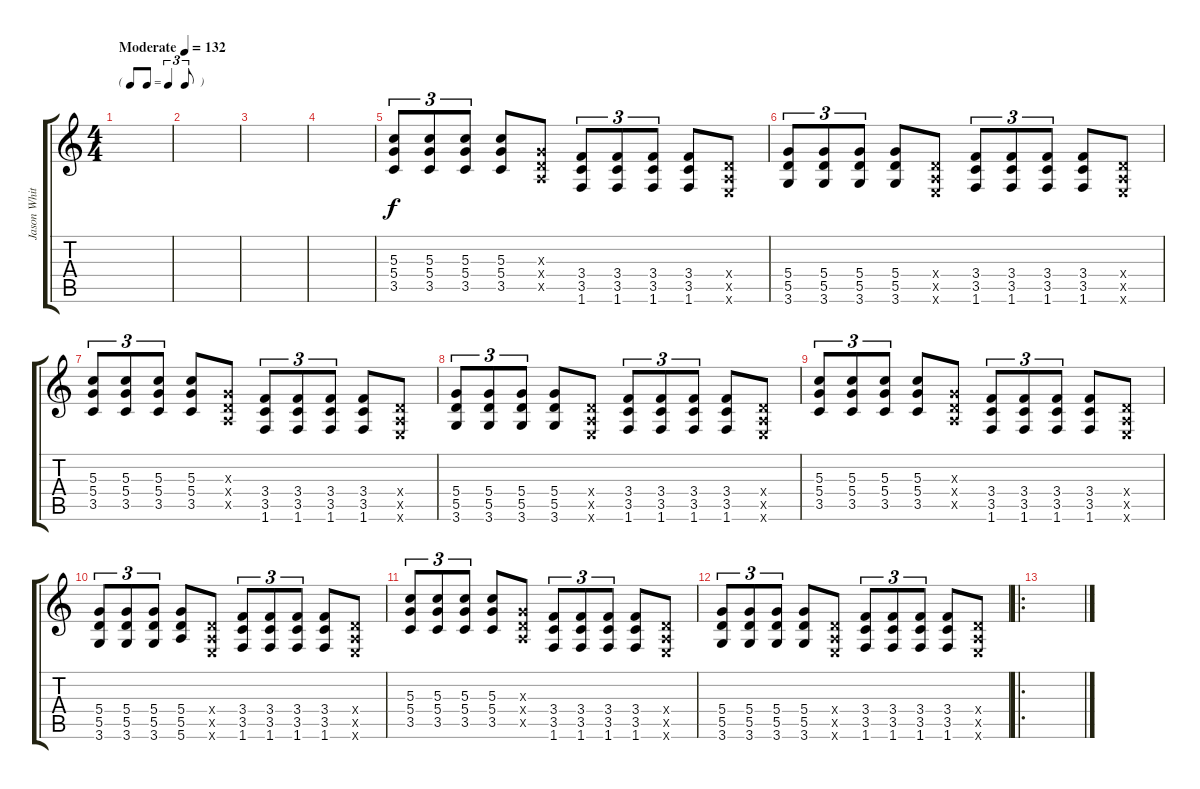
\track ("Jason White(second Guitar)" "Jason Whit") {instrument overdrivenguitar}
\staff {score tabs}
\tuning (E4 B3 G3 D3 A2 E2) {hide}
\ts (4 4)
\tf triplet8th
\tempo (132 "Moderate")
\clef g2
\ks c
|
|
|
|
(5.3 5.4 3.5).8{tu (3 2)} (5.3 5.4 3.5).8{tu (3 2)} (5.3 5.4 3.5).8{tu (3 2)} (5.3 5.4 3.5).8 (0.3{x} 0.4{x} 0.5{x}).8 (3.4 3.5 1.6).8{tu (3 2)} (3.4 3.5 1.6).8{tu (3 2)} (3.4 3.5 1.6).8{tu (3 2)} (3.4 3.5 1.6).8 (0.4{x} 0.5{x} 0.6{x}).8 |
(5.4 5.5 3.6).8{tu (3 2)} (5.4 5.5 3.6).8{tu (3 2)} (5.4 5.5 3.6).8{tu (3 2)} (5.4 5.5 3.6).8 (0.4{x} 0.5{x} 0.6{x}).8 (3.4 3.5 1.6).8{tu (3 2)} (3.4 3.5 1.6).8{tu (3 2)} (3.4 3.5 1.6).8{tu (3 2)} (3.4 3.5 1.6).8 (0.4{x} 0.5{x} 0.6{x}).8 |
(5.3 5.4 3.5).8{tu (3 2)} (5.3 5.4 3.5).8{tu (3 2)} (5.3 5.4 3.5).8{tu (3 2)} (5.3 5.4 3.5).8 (0.3{x} 0.4{x} 0.5{x}).8 (3.4 3.5 1.6).8{tu (3 2)} (3.4 3.5 1.6).8{tu (3 2)} (3.4 3.5 1.6).8{tu (3 2)} (3.4 3.5 1.6).8 (0.4{x} 0.5{x} 0.6{x}).8 |
(5.4 5.5 3.6).8{tu (3 2)} (5.4 5.5 3.6).8{tu (3 2)} (5.4 5.5 3.6).8{tu (3 2)} (5.4 5.5 3.6).8 (0.4{x} 0.5{x} 0.6{x}).8 (3.4 3.5 1.6).8{tu (3 2)} (3.4 3.5 1.6).8{tu (3 2)} (3.4 3.5 1.6).8{tu (3 2)} (3.4 3.5 1.6).8 (0.4{x} 0.5{x} 0.6{x}).8 |
(5.3 5.4 3.5).8{tu (3 2)} (5.3 5.4 3.5).8{tu (3 2)} (5.3 5.4 3.5).8{tu (3 2)} (5.3 5.4 3.5).8 (0.3{x} 0.4{x} 0.5{x}).8 (3.4 3.5 1.6).8{tu (3 2)} (3.4 3.5 1.6).8{tu (3 2)} (3.4 3.5 1.6).8{tu (3 2)} (3.4 3.5 1.6).8 (0.4{x} 0.5{x} 0.6{x}).8 |
(5.4 5.5 3.6).8{tu (3 2)} (5.4 5.5 3.6).8{tu (3 2)} (5.4 5.5 3.6).8{tu (3 2)} (5.4 5.5 5.6).8 (0.4{x} 0.5{x} 0.6{x}).8 (3.4 3.5 1.6).8{tu (3 2)} (3.4 3.5 1.6).8{tu (3 2)} (3.4 3.5 1.6).8{tu (3 2)} (3.4 3.5 1.6).8 (0.4{x} 0.5{x} 0.6{x}).8 |
(5.3 5.4 3.5).8{tu (3 2)} (5.3 5.4 3.5).8{tu (3 2)} (5.3 5.4 3.5).8{tu (3 2)} (5.3 5.4 3.5).8 (0.3{x} 0.4{x} 0.5{x}).8 (3.4 3.5 1.6).8{tu (3 2)} (3.4 3.5 1.6).8{tu (3 2)} (3.4 3.5 1.6).8{tu (3 2)} (3.4 3.5 1.6).8 (0.4{x} 0.5{x} 0.6{x}).8 |
(5.4 5.5 3.6).8{tu (3 2)} (5.4 5.5 3.6).8{tu (3 2)} (5.4 5.5 3.6).8{tu (3 2)} (5.4 5.5 3.6).8 (0.4{x} 0.5{x} 0.6{x}).8 (3.4 3.5 1.6).8{tu (3 2)} (3.4 3.5 1.6).8{tu (3 2)} (3.4 3.5 1.6).8{tu (3 2)} (3.4 3.5 1.6).8 (0.4{x} 0.5{x} 0.6{x}).8 |
\ro
